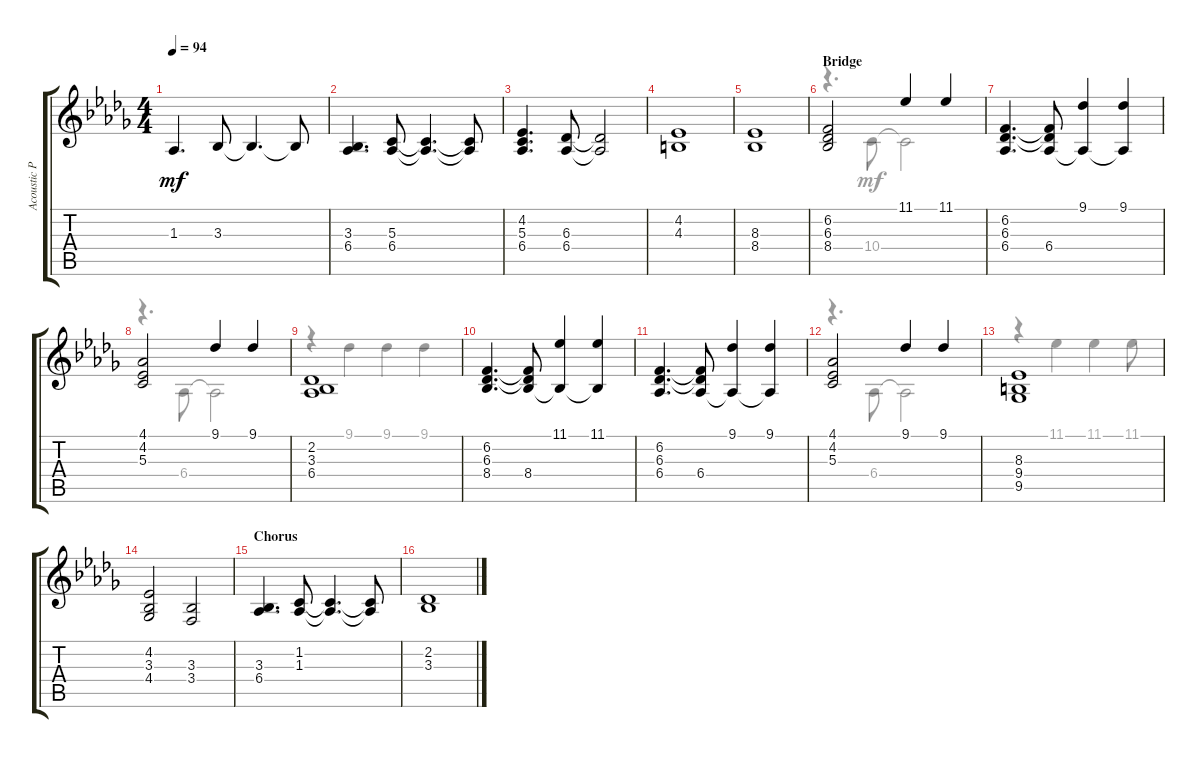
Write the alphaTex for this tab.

\track ("Acoustic Piano" "Acoustic P") {instrument acousticgrandpiano}
\staff {score tabs}
\tuning (E4 B3 G3 D3 A2 E2) {hide}
\voice
\ts (4 4)
\tempo 94
\clef g2
\ks bbminor
1.3.4{d dy mf} 3.3.8 3.3{t}.4{d} 3.3{t}.8 |
(3.3 6.4).4{d} (5.3 6.4).8 (5.3{t} 6.4{t}).4{d} (5.3{t} 6.4{t}).8 |
(4.2 5.3 6.4).4{d} (6.3 6.4).8 (6.3{t} 6.4{t}).2 |
(4.2 4.3).1 |
(8.3 8.4).1 |
\section ("" "Bridge")
(6.2 6.3 8.4).2 11.1.4 11.1.4 |
(6.2 6.3 6.4).4{d} (6.2{t} 6.3{t} 6.4).8 (9.1 6.4{t}).4 (9.1 6.4{t}).4 |
(4.1 4.2 5.3).2 9.1.4 9.1.4 |
(2.2 3.3 6.4).1 |
(6.2 6.3 8.4).4{d} (6.2{t} 6.3{t} 8.4).8 (11.1 8.4{t}).4 (11.1 8.4{t}).4 |
(6.2 6.3 6.4).4{d} (6.2{t} 6.3{t} 6.4).8 (9.1 6.4{t}).4 (9.1 6.4{t}).4 |
(4.1 4.2 5.3).2 9.1.4 9.1.4 |
(8.3 9.4 9.5).1 |
(4.2 3.3 4.4).2 (3.3 3.4).2 |
\section ("" "Chorus")
(3.3 6.4).4{d} (1.2 1.3).8 (1.2{t} 1.3{t}).4{d} (1.2{t} 1.3{t}).8 |
(2.2 3.3).1
\voice
\clef g2
\ottava regular
\simile none
\ks bbminor
|
|
|
|
|
r.4{d} 10.4.8 10.4{t}.2 |
|
r.4{d} 6.4.8 6.4{t}.2 |
r.4 9.1.4 9.1.4 9.1.4 |
|
|
r.4{d} 6.4.8 6.4{t}.2 |
r.4 11.1.4 11.1.4 11.1.8 |
|
|
